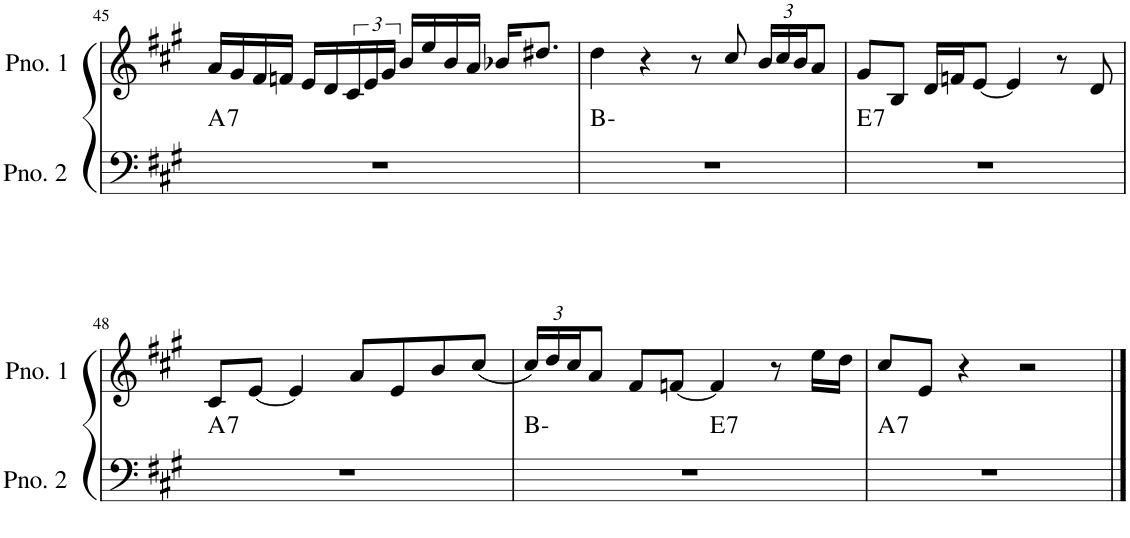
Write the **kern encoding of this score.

**kern	**harte	**kern
*part2	*part2	*part1
*staff2	*	*staff1
*I"ピアノ 2	*	*I"ピアノ 1
!!LO:PB:g=z
*clefF4	*	*clefG2
*k[f#c#g#]	*	*k[f#c#g#]
*M4/4	*	*M4/4
=45	=45	=45
!	!LO:H:kt=7	!
1r	A:7	16a/LL
.	.	16g#/
.	.	16f#/
.	.	16fn/JJ
.	.	16e/LL
.	.	16d/
.	.	24c#/
.	.	24e/
.	.	24g#/JJ
.	.	16b/LL
.	.	16ee/
.	.	16b/
.	.	16a/JJ
.	.	16b-X/KL
.	.	8.dd#X/J
=46	=46	=46
1r	B:min	4dd\
.	.	4r
.	.	8r
.	.	8cc#/
*	*	*Xbrackettup
.	.	24b/LL
.	.	24cc#/
.	.	24b/J
.	.	8a/J
=47	=47	=47
!	!LO:H:kt=7	!
1r	E:7	8g#/L
.	.	8B/J
.	.	16d/LL
.	.	16fn/J
.	.	[8e/J
.	.	4e/]
.	.	8r
.	.	8d/
!!LO:LB:g=z
=48	=48	=48
!	!LO:H:kt=7	!
1r	A:7	8c#/L
.	.	[8e/J
.	.	4e/]
.	.	8a/L
.	.	8e/
.	.	8b/
.	.	(8cc#/J
=49	=49	=49
*^	*	*
1r	2ryy	B:min	24cc#/LL)
.	.	.	24dd/
.	.	.	24cc#/J
.	.	.	8a/J
.	.	.	8f#/L
.	.	.	[8fn/J
!	!	!LO:H:kt=7	!
.	2ryy	E:7	4f/]
.	.	.	8r
.	.	.	16ee\LL
.	.	.	16dd\JJ
=50	=50	=50	=50
!	!	!LO:H:kt=7	!
*v	*v	*	*
1r	A:7	8cc#/L
.	.	8e/J
.	.	4r
.	.	2r
==	==	==
*-	*-	*-
